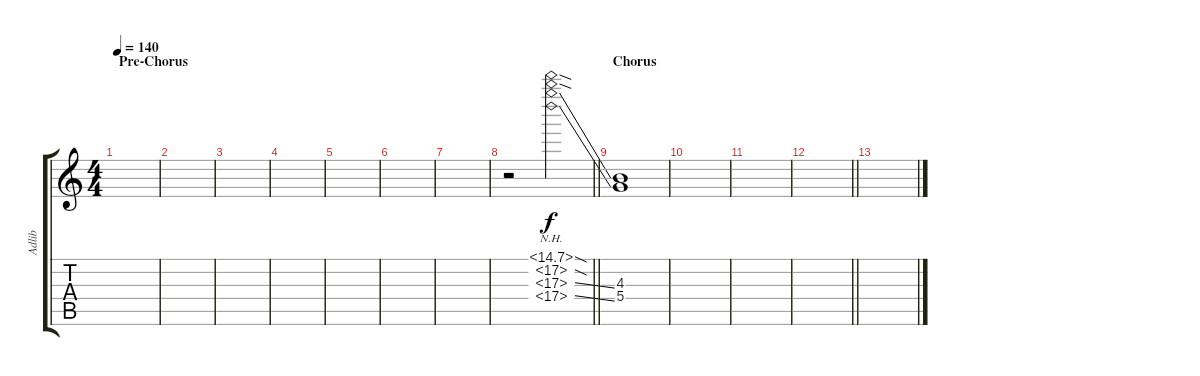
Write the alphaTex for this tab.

\track ("Adlib" "Adlib") {instrument distortionguitar}
\staff {score tabs}
\tuning (E4 B3 G3 D3 A2 E2) {hide}
\ts (4 4)
\section ("" "Pre-Chorus")
\tempo 140
\clef g2
\ks c
|
|
|
|
|
|
|
\barLineRight lightlight
r.2 (15.1{nh sod} 17.2{nh sod} 17.3{nh ss} 17.4{nh ss}).2 |
\section ("" "Chorus")
(4.3 5.4).1 |
|
|
\barLineRight lightlight
|
\section ("" "")
